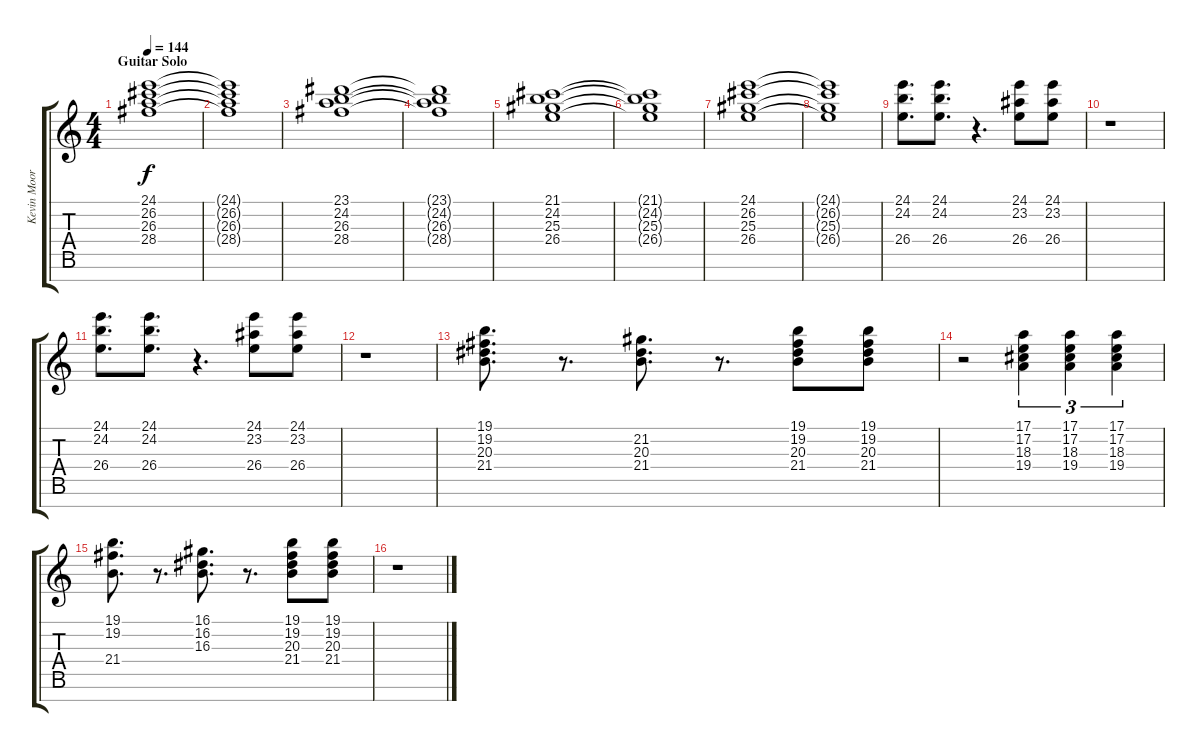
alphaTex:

\track ("Kevin Moore - keyboards" "Kevin Moor") {instrument stringensemble1}
\staff {score tabs}
\tuning (E4 B3 G3 D3 A2 E2 B1) {hide}
\ts (4 4)
\section ("" "Guitar Solo")
\tempo 144
\clef g2
\ks c
(24.1 26.2 26.3 28.4).1{dy f} |
(24.1{t} 26.2{t} 26.3{t} 28.4{t}).1 |
(23.1 24.2 26.3 28.4).1 |
(23.1{t} 24.2{t} 26.3{t} 28.4{t}).1 |
(21.1 24.2 25.3 26.4).1 |
(21.1{t} 24.2{t} 25.3{t} 26.4{t}).1 |
(24.1 26.2 25.3 26.4).1 |
(24.1{t} 26.2{t} 25.3{t} 26.4{t}).1 |
(24.1 24.2 26.4).8{d} (24.1 24.2 26.4).8{d} r.4{d} (24.1 23.2 26.4).8 (24.1 23.2 26.4).8 |
r.1 |
(24.1 24.2 26.4).8{d} (24.1 24.2 26.4).8{d} r.4{d} (24.1 23.2 26.4).8 (24.1 23.2 26.4).8 |
r.1 |
(19.1 19.2 20.3 21.4).8{d} r.8{d} (21.2 20.3 21.4).8{d} r.8{d} (19.1 19.2 20.3 21.4).8 (19.1 19.2 20.3 21.4).8 |
r.2 (17.1 17.2 18.3 19.4).4{tu (3 2)} (17.1 17.2 18.3 19.4).4{tu (3 2)} (17.1 17.2 18.3 19.4).4{tu (3 2)} |
(19.1 19.2 21.4).8{d} r.8{d} (16.1 16.2 16.3).8{d} r.8{d} (19.1 19.2 20.3 21.4).8 (19.1 19.2 20.3 21.4).8 |
r.1
